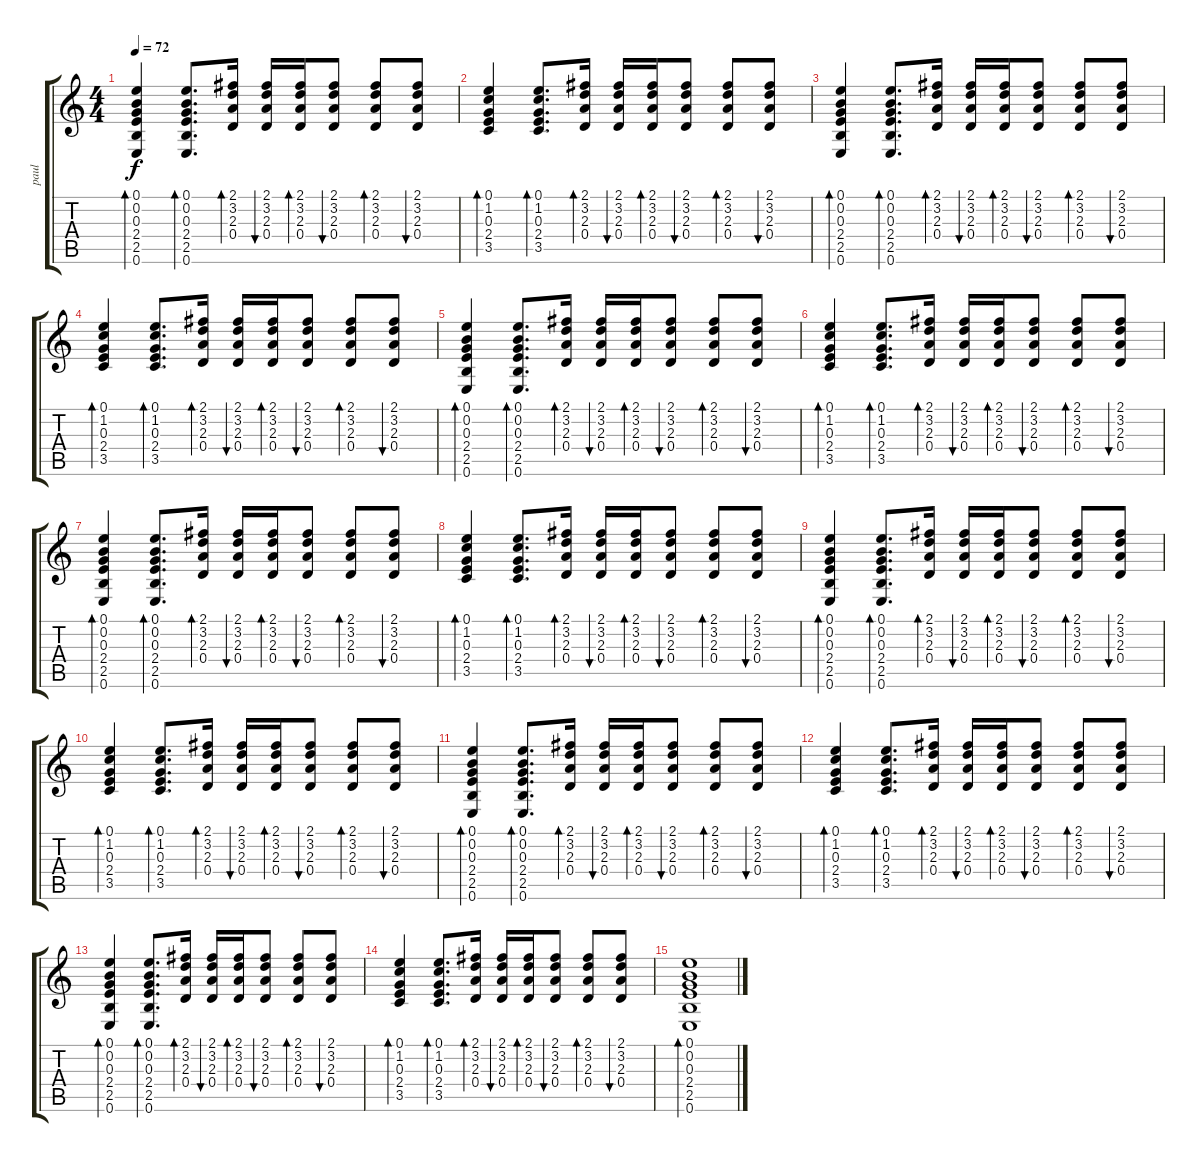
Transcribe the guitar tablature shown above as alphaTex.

\track ("paul" "paul") {instrument acousticguitarsteel}
\staff {score tabs}
\tuning (E4 B3 G3 D3 A2 E2) {hide}
\ts (4 4)
\tempo 72
\clef g2
\ks c
(0.1 0.2 0.3 2.4 2.5 0.6).4{bd 60 dy f} (0.1 0.2 0.3 2.4 2.5 0.6).8{d bd 60} (2.1 3.2 2.3 0.4).16{bd 60} (2.1 3.2 2.3 0.4).16{bu 60} (2.1 3.2 2.3 0.4).16{bd 60} (2.1 3.2 2.3 0.4).8{bu 60} (2.1 3.2 2.3 0.4).8{bd 60} (2.1 3.2 2.3 0.4).8{bu 60} |
(0.1 1.2 0.3 2.4 3.5).4{bd 60} (0.1 1.2 0.3 2.4 3.5).8{d bd 60} (2.1 3.2 2.3 0.4).16{bd 60} (2.1 3.2 2.3 0.4).16{bu 60} (2.1 3.2 2.3 0.4).16{bd 60} (2.1 3.2 2.3 0.4).8{bu 60} (2.1 3.2 2.3 0.4).8{bd 60} (2.1 3.2 2.3 0.4).8{bu 60} |
(0.1 0.2 0.3 2.4 2.5 0.6).4{bd 60} (0.1 0.2 0.3 2.4 2.5 0.6).8{d bd 60} (2.1 3.2 2.3 0.4).16{bd 60} (2.1 3.2 2.3 0.4).16{bu 60} (2.1 3.2 2.3 0.4).16{bd 60} (2.1 3.2 2.3 0.4).8{bu 60} (2.1 3.2 2.3 0.4).8{bd 60} (2.1 3.2 2.3 0.4).8{bu 60} |
(0.1 1.2 0.3 2.4 3.5).4{bd 60} (0.1 1.2 0.3 2.4 3.5).8{d bd 60} (2.1 3.2 2.3 0.4).16{bd 60} (2.1 3.2 2.3 0.4).16{bu 60} (2.1 3.2 2.3 0.4).16{bd 60} (2.1 3.2 2.3 0.4).8{bu 60} (2.1 3.2 2.3 0.4).8{bd 60} (2.1 3.2 2.3 0.4).8{bu 60} |
(0.1 0.2 0.3 2.4 2.5 0.6).4{bd 60} (0.1 0.2 0.3 2.4 2.5 0.6).8{d bd 60} (2.1 3.2 2.3 0.4).16{bd 60} (2.1 3.2 2.3 0.4).16{bu 60} (2.1 3.2 2.3 0.4).16{bd 60} (2.1 3.2 2.3 0.4).8{bu 60} (2.1 3.2 2.3 0.4).8{bd 60} (2.1 3.2 2.3 0.4).8{bu 60} |
(0.1 1.2 0.3 2.4 3.5).4{bd 60} (0.1 1.2 0.3 2.4 3.5).8{d bd 60} (2.1 3.2 2.3 0.4).16{bd 60} (2.1 3.2 2.3 0.4).16{bu 60} (2.1 3.2 2.3 0.4).16{bd 60} (2.1 3.2 2.3 0.4).8{bu 60} (2.1 3.2 2.3 0.4).8{bd 60} (2.1 3.2 2.3 0.4).8{bu 60} |
(0.1 0.2 0.3 2.4 2.5 0.6).4{bd 60} (0.1 0.2 0.3 2.4 2.5 0.6).8{d bd 60} (2.1 3.2 2.3 0.4).16{bd 60} (2.1 3.2 2.3 0.4).16{bu 60} (2.1 3.2 2.3 0.4).16{bd 60} (2.1 3.2 2.3 0.4).8{bu 60} (2.1 3.2 2.3 0.4).8{bd 60} (2.1 3.2 2.3 0.4).8{bu 60} |
(0.1 1.2 0.3 2.4 3.5).4{bd 60} (0.1 1.2 0.3 2.4 3.5).8{d bd 60} (2.1 3.2 2.3 0.4).16{bd 60} (2.1 3.2 2.3 0.4).16{bu 60} (2.1 3.2 2.3 0.4).16{bd 60} (2.1 3.2 2.3 0.4).8{bu 60} (2.1 3.2 2.3 0.4).8{bd 60} (2.1 3.2 2.3 0.4).8{bu 60} |
(0.1 0.2 0.3 2.4 2.5 0.6).4{bd 60} (0.1 0.2 0.3 2.4 2.5 0.6).8{d bd 60} (2.1 3.2 2.3 0.4).16{bd 60} (2.1 3.2 2.3 0.4).16{bu 60} (2.1 3.2 2.3 0.4).16{bd 60} (2.1 3.2 2.3 0.4).8{bu 60} (2.1 3.2 2.3 0.4).8{bd 60} (2.1 3.2 2.3 0.4).8{bu 60} |
(0.1 1.2 0.3 2.4 3.5).4{bd 60} (0.1 1.2 0.3 2.4 3.5).8{d bd 60} (2.1 3.2 2.3 0.4).16{bd 60} (2.1 3.2 2.3 0.4).16{bu 60} (2.1 3.2 2.3 0.4).16{bd 60} (2.1 3.2 2.3 0.4).8{bu 60} (2.1 3.2 2.3 0.4).8{bd 60} (2.1 3.2 2.3 0.4).8{bu 60} |
(0.1 0.2 0.3 2.4 2.5 0.6).4{bd 60} (0.1 0.2 0.3 2.4 2.5 0.6).8{d bd 60} (2.1 3.2 2.3 0.4).16{bd 60} (2.1 3.2 2.3 0.4).16{bu 60} (2.1 3.2 2.3 0.4).16{bd 60} (2.1 3.2 2.3 0.4).8{bu 60} (2.1 3.2 2.3 0.4).8{bd 60} (2.1 3.2 2.3 0.4).8{bu 60} |
(0.1 1.2 0.3 2.4 3.5).4{bd 60} (0.1 1.2 0.3 2.4 3.5).8{d bd 60} (2.1 3.2 2.3 0.4).16{bd 60} (2.1 3.2 2.3 0.4).16{bu 60} (2.1 3.2 2.3 0.4).16{bd 60} (2.1 3.2 2.3 0.4).8{bu 60} (2.1 3.2 2.3 0.4).8{bd 60} (2.1 3.2 2.3 0.4).8{bu 60} |
(0.1 0.2 0.3 2.4 2.5 0.6).4{bd 60} (0.1 0.2 0.3 2.4 2.5 0.6).8{d bd 60} (2.1 3.2 2.3 0.4).16{bd 60} (2.1 3.2 2.3 0.4).16{bu 60} (2.1 3.2 2.3 0.4).16{bd 60} (2.1 3.2 2.3 0.4).8{bu 60} (2.1 3.2 2.3 0.4).8{bd 60} (2.1 3.2 2.3 0.4).8{bu 60} |
(0.1 1.2 0.3 2.4 3.5).4{bd 60} (0.1 1.2 0.3 2.4 3.5).8{d bd 60} (2.1 3.2 2.3 0.4).16{bd 60} (2.1 3.2 2.3 0.4).16{bu 60} (2.1 3.2 2.3 0.4).16{bd 60} (2.1 3.2 2.3 0.4).8{bu 60} (2.1 3.2 2.3 0.4).8{bd 60} (2.1 3.2 2.3 0.4).8{bu 60} |
(0.1 0.2 0.3 2.4 2.5 0.6).1{bd 120}
